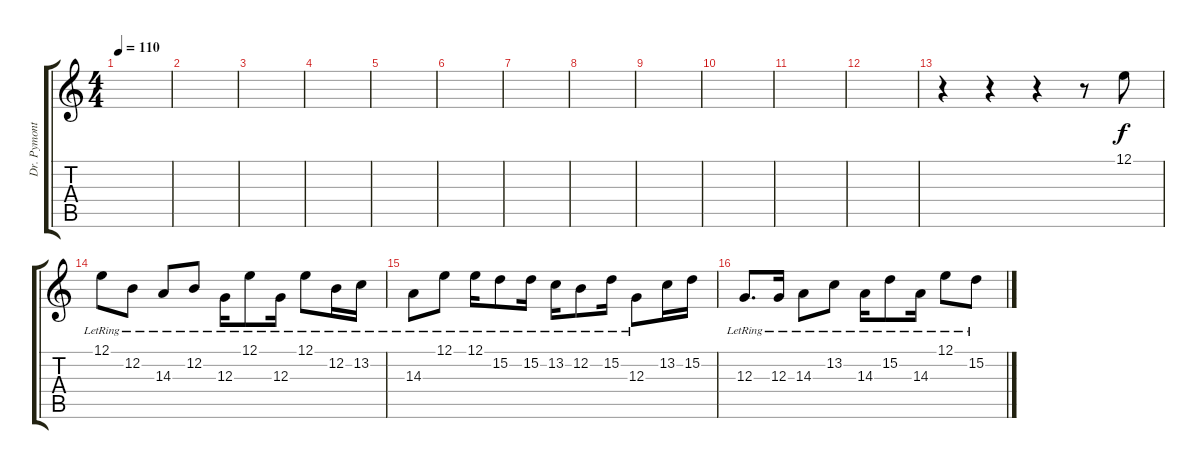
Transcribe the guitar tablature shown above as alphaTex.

\track ("Dr. Pymonte" "Dr. Pymont") {instrument orchestralharp}
\staff {score tabs}
\tuning (E4 B3 G3 D3 A2 E2) {hide}
\ts (4 4)
\tempo 110
\clef g2
\ks c
|
|
|
|
|
|
|
|
|
|
|
|
r.4 r.4 r.4 r.8 12.1.8{dy f} |
12.1{lr}.8 12.2{lr}.8 14.3{lr}.8 12.2{lr}.8 12.3{lr}.16 12.1{lr}.8 12.3{lr}.16 12.1{lr}.8 12.2{lr}.16 13.2{lr}.16 |
14.3{lr}.8 12.1{lr}.8 12.1{lr}.16 15.2{lr}.8 15.2{lr}.16 13.2{lr}.16 12.2{lr}.8 15.2{lr}.16 12.3{lr}.8 13.2.16 15.2.16 |
12.3{lr}.8{d} 12.3{lr}.16 14.3{lr}.8 13.2{lr}.8 14.3{lr}.16 15.2{lr}.8 14.3{lr}.16 12.1{lr}.8 15.2{lr}.8
